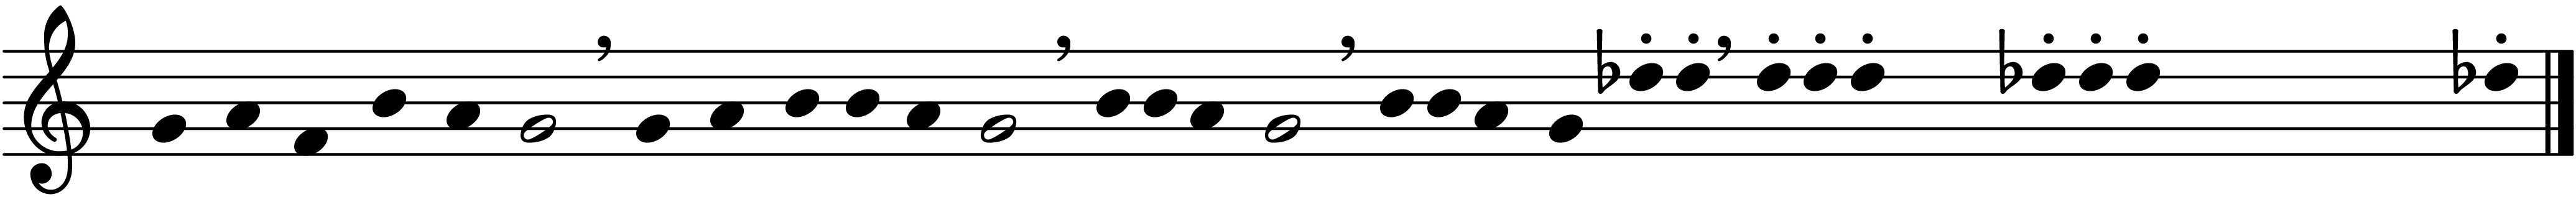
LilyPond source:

\version "2.24.3"

\include "lilypond-book-preamble.ly"

#(ly:set-option 'separate-page-formats 'png)
#(ly:set-option 'resolution 600)

stemOff = \hide Staff.Stem
stemOn  = \undo \stemOff

\score {
  \new Staff \with { 
    \remove "Time_signature_engraver" 
  }
  \relative c' {
    \hide Stem
    \cadenzaOn
    g'4 a f b a g2 \breathe
    g4 a b8 b a4 g2 \breathe
    b16 b16 a4 g2 \breathe
    b16 b16 a4 g des'16-. des16-. \breathe
    des16-. des-. des-. s16 s8 des!16-. des-. des-. s16 s8 s4 des!8-.
    \bar "|."
  }
}
